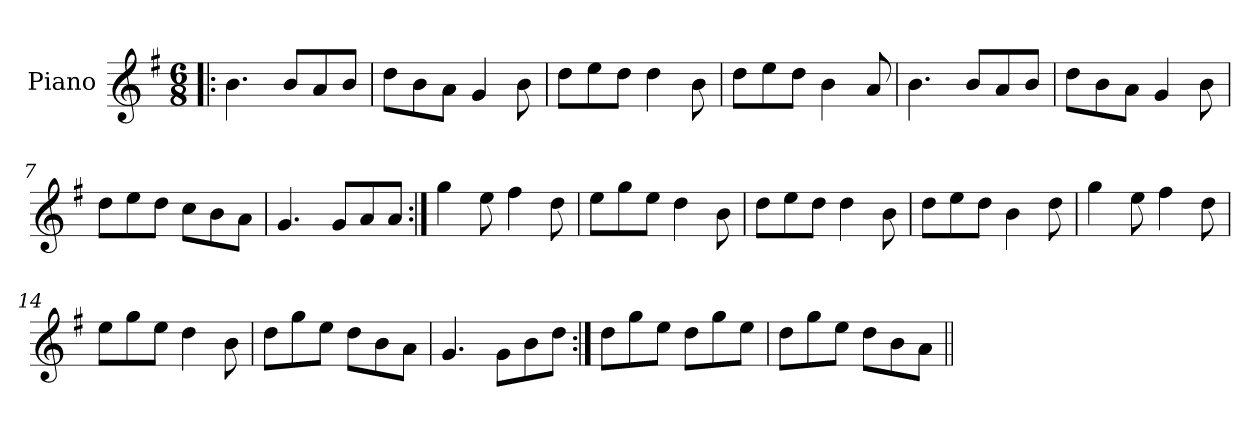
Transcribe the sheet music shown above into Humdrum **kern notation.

**kern
*part1
*staff1
*I"Piano
*I'Pno
*clefG2
*k[f#]
*G:
*M6/8
=1!|:
4.b\
8b/L
8a/
8b/J
=2
8dd\L
8b\
8a\J
4g/
8b\
=3
8dd\L
8ee\
8dd\J
4dd\
8b\
=4
8dd\L
8ee\
8dd\J
4b\
8a/
=5
4.b\
8b/L
8a/
8b/J
=6
8dd\L
8b\
8a\J
4g/
8b\
=7
8dd\L
8ee\
8dd\J
8cc\L
8b\
8a\J
=8
4.g/
8g/L
8a/
8a/J
=9:|!
4gg\
8ee\
4ff#\
8dd\
=10
8ee\L
8gg\
8ee\J
4dd\
8b\
=11
8dd\L
8ee\
8dd\J
4dd\
8b\
=12
8dd\L
8ee\
8dd\J
4b\
8dd\
=13
4gg\
8ee\
4ff#\
8dd\
=14
8ee\L
8gg\
8ee\J
4dd\
8b\
=15
8dd\L
8gg\
8ee\J
8dd\L
8b\
8a\J
=16
4.g/
8g\L
8b\
8dd\J
=17:|!
8dd\L
8gg\
8ee\J
8dd\L
8gg\
8ee\J
=18
8dd\L
8gg\
8ee\J
8dd\L
8b\
8a\J
=||
*-
